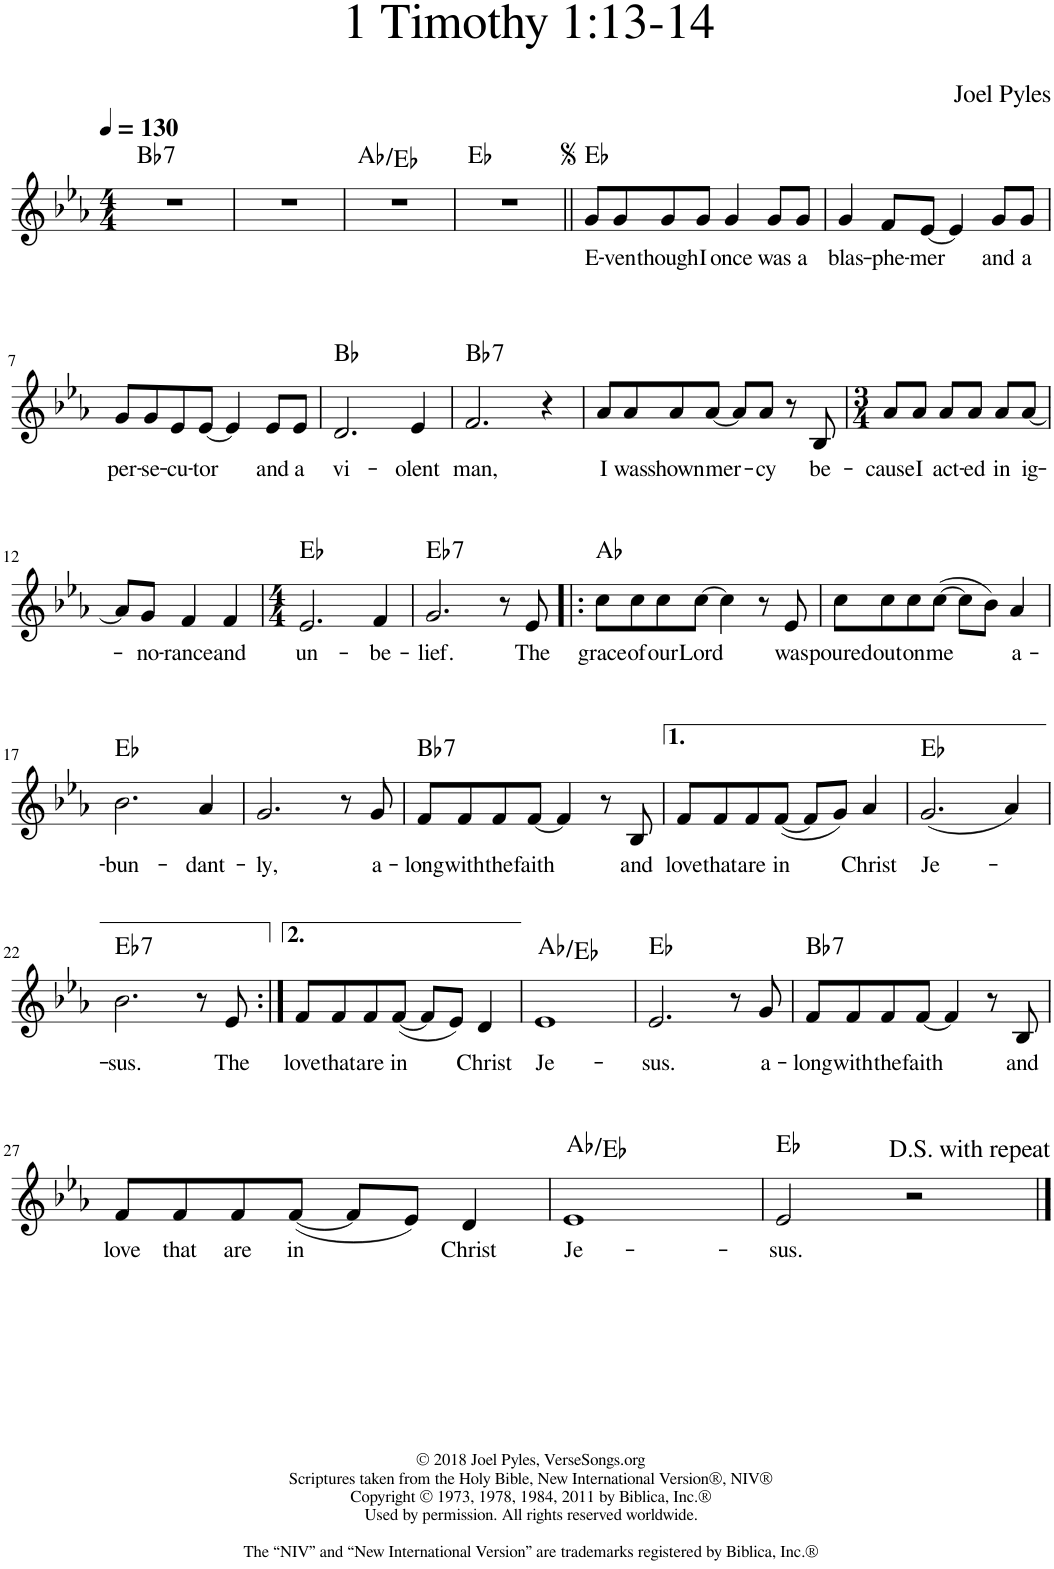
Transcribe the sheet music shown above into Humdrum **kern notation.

**kern	**text	**harte
*part1	*part1	*part1
*staff1	*staff1	*
*I"Piano	*	*
*I'Pno.	*	*
*clefG2	*	*
*k[b-e-a-]	*	*
*M4/4	*	*
*MM130	*	*
=1	=1	=1
!	!	!LO:H:kt=7
1r	.	Bb:7
=2	=2	=2
1r	.	.
=3	=3	=3
1r	.	Ab:maj/5
=4	=4	=4
1r	.	Eb:maj
=5||	=5||	=5||
!	!LO:LY:b	!
8g/L	E-	Eb:maj
!	!LO:LY:b	!
8g/	-ven	.
!	!LO:LY:b	!
8g/	though	.
!	!LO:LY:b	!
8g/J	I	.
!	!LO:LY:b	!
4g/	once	.
!	!LO:LY:b	!
8g/L	was	.
!	!LO:LY:b	!
8g/J	a	.
=6	=6	=6
!	!LO:LY:b	!
4g/	blas-	.
!	!LO:LY:b	!
8f/L	-phe-	.
!	!LO:LY:b	!
[8e-/J	-mer	.
4e-/]	.	.
!	!LO:LY:b	!
8g/L	and	.
!	!LO:LY:b	!
8g/J	a	.
!!LO:LB:g=z
=7	=7	=7
!	!LO:LY:b	!
8g/L	per-	.
!	!LO:LY:b	!
8g/	-se-	.
!	!LO:LY:b	!
8e-/	-cu-	.
!	!LO:LY:b	!
[8e-/J	-tor	.
4e-/]	.	.
!	!LO:LY:b	!
8e-/L	and	.
!	!LO:LY:b	!
8e-/J	a	.
=8	=8	=8
!	!LO:LY:b	!
2.d/	vi-	Bb:maj
!	!LO:LY:b	!
4e-/	-olent	.
=9	=9	=9
!	!LO:LY:b	!LO:H:kt=7
2.f/	man,	Bb:7
4r	.	.
=10	=10	=10
!	!LO:LY:b	!
8a-/L	I	.
!	!LO:LY:b	!
8a-/	was	.
!	!LO:LY:b	!
8a-/	shown	.
!	!LO:LY:b	!
[8a-/J	mer-	.
8a-/L]	.	.
!	!LO:LY:b	!
8a-/J	-cy	.
8r	.	.
!	!LO:LY:b	!
8B-/	be-	.
=11	=11	=11
*M3/4	*	*
!	!LO:LY:b	!
8a-/L	-cause	.
!	!LO:LY:b	!
8a-/J	I	.
!	!LO:LY:b	!
8a-/L	act-	.
!	!LO:LY:b	!
8a-/J	-ed	.
!	!LO:LY:b	!
8a-/L	in	.
!	!LO:LY:b	!
[8a-/J	ig-	.
!!LO:LB:g=z
=12	=12	=12
8a-/L]	.	.
!	!LO:LY:b	!
8g/J	-no-	.
!	!LO:LY:b	!
4f/	-rance	.
!	!LO:LY:b	!
4f/	and	.
=13	=13	=13
*M4/4	*	*
!	!LO:LY:b	!
2.e-/	un-	Eb:maj
!	!LO:LY:b	!
4f/	-be-	.
=14	=14	=14
!	!LO:LY:b	!LO:H:kt=7
2.g/	-lief.	Eb:7
8r	.	.
!	!LO:LY:b	!
8e-/	The	.
=15!|:	=15!|:	=15!|:
!	!LO:LY:b	!
8cc\L	grace	Ab:maj
!	!LO:LY:b	!
8cc\	of	.
!	!LO:LY:b	!
8cc\	our	.
!	!LO:LY:b	!
[8cc\J	Lord	.
4cc\]	.	.
8r	.	.
!	!LO:LY:b	!
8e-/	was	.
=16	=16	=16
!	!LO:LY:b	!
8cc\L	poured	.
!	!LO:LY:b	!
8cc\	out	.
!	!LO:LY:b	!
8cc\	on	.
!	!LO:LY:b	!
([8cc\J	me	.
8cc\L]	.	.
8b-\J)	.	.
!	!LO:LY:b	!
4a-/	a-	.
!!LO:LB:g=z
=17	=17	=17
!	!LO:LY:b	!
2.b-\	-bun-	Eb:maj
!	!LO:LY:b	!
4a-/	-dant-	.
=18	=18	=18
!	!LO:LY:b	!
2.g/	-ly,	.
8r	.	.
!	!LO:LY:b	!
8g/	a-	.
=19	=19	=19
!	!LO:LY:b	!LO:H:kt=7
8f/L	-long	Bb:7
!	!LO:LY:b	!
8f/	with	.
!	!LO:LY:b	!
8f/	the	.
!	!LO:LY:b	!
[8f/J	faith	.
4f/]	.	.
8r	.	.
!	!LO:LY:b	!
8B-/	and	.
=20	=20	=20
!	!LO:LY:b	!
8f/L	love	.
!	!LO:LY:b	!
8f/	that	.
!	!LO:LY:b	!
8f/	are	.
!	!LO:LY:b	!
([8f/J	in	.
8f/L]	.	.
8g/J)	.	.
!	!LO:LY:b	!
4a-/	Christ	.
=21	=21	=21
!	!LO:LY:b	!
(2.g/	Je-	Eb:maj
4a-/)	.	.
!!LO:LB:g=z
=22	=22	=22
!	!LO:LY:b	!LO:H:kt=7
2.b-\	-sus.	Eb:7
8r	.	.
!	!LO:LY:b	!
8e-/	The	.
=23:|!	=23:|!	=23:|!
!	!LO:LY:b	!
8f/L	love	.
!	!LO:LY:b	!
8f/	that	.
!	!LO:LY:b	!
8f/	are	.
!	!LO:LY:b	!
([8f/J	in	.
8f/L]	.	.
8e-/J)	.	.
!	!LO:LY:b	!
4d/	Christ	.
=24	=24	=24
!	!LO:LY:b	!
1e-	Je-	Ab:maj/5
=25	=25	=25
!	!LO:LY:b	!
2.e-/	-sus.	Eb:maj
8r	.	.
!	!LO:LY:b	!
8g/	a-	.
=26	=26	=26
!	!LO:LY:b	!LO:H:kt=7
8f/L	-long	Bb:7
!	!LO:LY:b	!
8f/	with	.
!	!LO:LY:b	!
8f/	the	.
!	!LO:LY:b	!
[8f/J	faith	.
4f/]	.	.
8r	.	.
!	!LO:LY:b	!
8B-/	and	.
!!LO:LB:g=z
=27	=27	=27
!	!LO:LY:b	!
8f/L	love	.
!	!LO:LY:b	!
8f/	that	.
!	!LO:LY:b	!
8f/	are	.
!	!LO:LY:b	!
([8f/J	in	.
8f/L]	.	.
8e-/J)	.	.
!	!LO:LY:b	!
4d/	Christ	.
=28	=28	=28
!	!LO:LY:b	!
1e-	Je-	Ab:maj/5
=29	=29	=29
!	!LO:LY:b	!
2e-/	-sus.	Eb:maj
2r	.	.
==	==	==
*-	*-	*-
